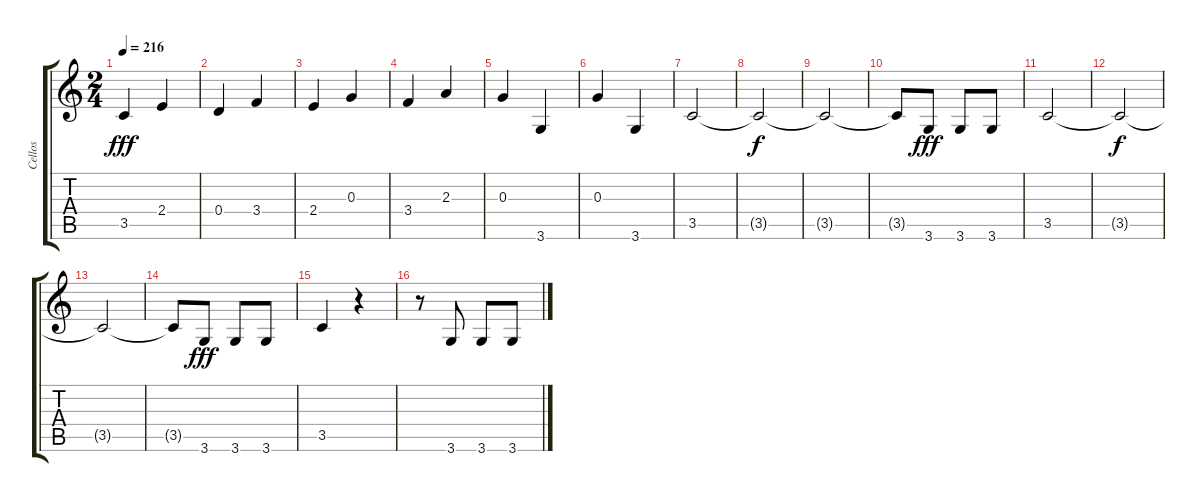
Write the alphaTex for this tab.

\track ("Cellos" "Cellos") {instrument contrabass}
\staff {score tabs}
\tuning (E4 B3 G3 D3 A2 E2) {hide}
\ts (2 4)
\tempo 216
\clef g2
\ks c
3.5.4{dy fff} 2.4.4 |
0.4.4 3.4.4 |
2.4.4 0.3.4 |
3.4.4 2.3.4 |
0.3.4 3.6.4 |
0.3.4 3.6.4 |
3.5.2 |
3.5{t}.2{dy f} |
3.5{t}.2 |
3.5{t}.8 3.6.8{dy fff} 3.6.8 3.6.8 |
3.5.2 |
3.5{t}.2{dy f} |
3.5{t}.2 |
3.5{t}.8 3.6.8{dy fff} 3.6.8 3.6.8 |
3.5.4 r.4 |
r.8 3.6.8 3.6.8 3.6.8
